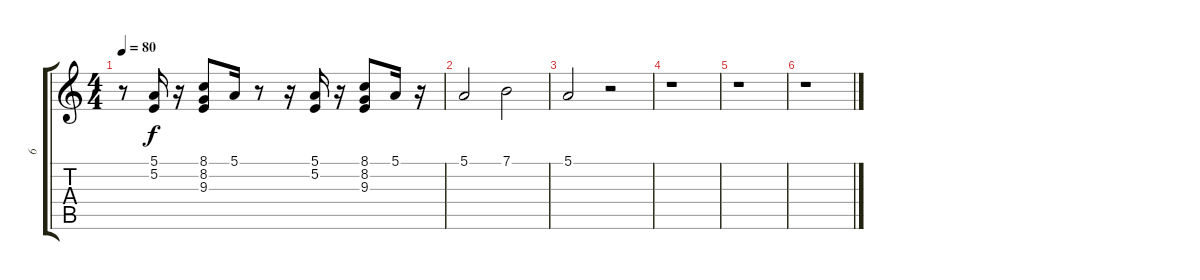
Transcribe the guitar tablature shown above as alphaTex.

\track ("6" "6") {instrument voiceoohs}
\staff {score tabs}
\tuning (E4 B3 G3 D3 A2 E2) {hide}
\ts (4 4)
\tempo 80
\clef g2
\ks c
r.8{dy f} (5.1 5.2).16 r.16 (8.1 8.2 9.3).8 5.1.16 r.8 r.16 (5.1 5.2).16 r.16 (8.1 8.2 9.3).8 5.1.16 r.16 |
5.1.2 7.1.2 |
5.1.2 r.2 |
r.1 |
r.1 |
r.1
